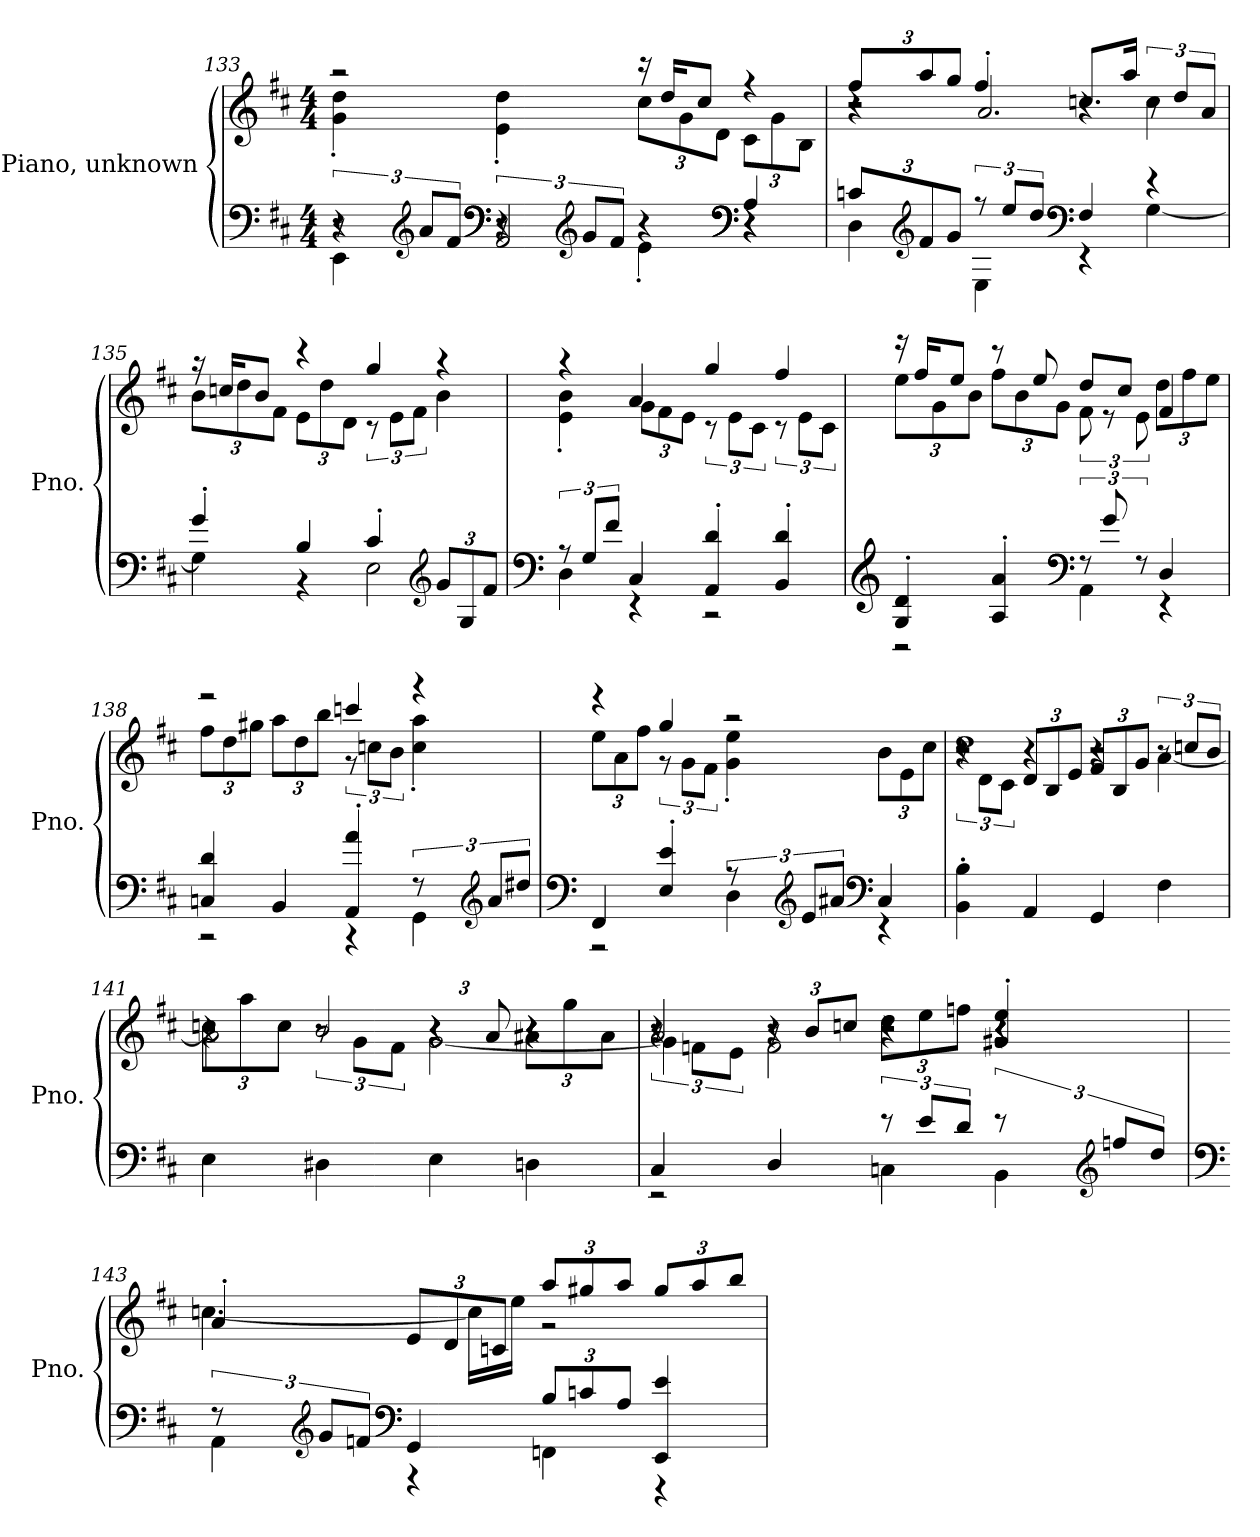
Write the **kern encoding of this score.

**kern	**kern
*part1	*part1
*staff2	*staff1
*I"Piano, unknown	*
*I'Pno.	*
*clefF4	*clefG2
*k[f#c#]	*k[f#c#]
*M4/4	*M4/4
=133	=133
*^	*^
*	*^	*	*
12r	4EE\	4r	2r	4g\' 4dd\'
*clefG2	*	*	*	*
12a/L	.	.	.	.
12f#/J	.	.	.	.
*clefF4	*	*	*	*
12r	4r	2AA/	.	4e\' 4dd\'
*clefG2	*	*	*	*
12g/L	.	.	.	.
12f#/J	.	.	.	.
*	*	*	*	*Xbrackettup
4r	4e'\	.	16r	12cc#\L
.	.	.	16dd/KL	.
.	.	.	.	12g\
.	.	.	8cc#/J	.
.	.	.	.	12d\J
*clefF4	*	*	*	*
4A/	4r	4r	4r	12c#\L
.	.	.	.	12g\
.	.	.	.	12B\J
*v	*v	*v	*	*
*	*v	*v
!!LO:PB:g=z
=134	=134
*Xbrackettup	*
*^	*^
*	*	*	*^
12cn/L	4D\	12ff#/L	2r	4r
*clefG2	*	*	*	*
12f#/	.	12aa/	.	.
12g/J	.	12gg/J	.	.
*brackettup	*	*	*	*
12r	4E\	4ff#'/	.	2.a/
12ee/L	.	.	.	.
12dd/J	.	.	.	.
*clefF4	*	*	*	*
4F#/	4r	8.ccn/L	4r	.
.	.	16aa/Jk	.	.
*	*	*brackettup	*	*
4r	[4G\	12r	4cc\	.
.	.	12dd/L	.	.
.	.	12a/J	.	.
*	*	*	*v	*v
=135	=135	=135	=135
*	*	*	*Xbrackettup
4g'/	4G\]	16r	12b\L
.	.	16ccn/KL	.
.	.	.	12dd\
.	.	8b/J	.
.	.	.	12f#\J
4B/	4r	4r	12e\L
.	.	.	12dd\
.	.	.	12d\J
*	*	*	*brackettup
4c#'/	2E\	4gg/	12r
.	.	.	12e\L
.	.	.	12f#\J
*clefG2	*	*	*
*Xbrackettup	*	*	*
12g/L	.	4r	4b\
12G/	.	.	.
12f#/J	.	.	.
!!LO:LB:g=z	!!
=136	=136	=136	=136
*clefF4	*	*	*
*brackettup	*	*	*
12r	4D\	4r	4e\' 4b\'
12G/L	.	.	.
12f#/J	.	.	.
*	*	*	*Xbrackettup
4C#/	4r	4a/	12g\L
.	.	.	12f#\
.	.	.	12e\J
*	*	*	*brackettup
4AA/' 4d/'	2r	4gg/	12r
.	.	.	12e\L
.	.	.	12c#\J
4BB/' 4d/'	.	4ff#/	12r
.	.	.	12e\L
.	.	.	12c#\J
=137	=137	=137	=137
*clefG2	*	*	*
*	*	*	*Xbrackettup
4G/' 4d/'	2r	16r	12ee\L
.	.	16ff#/KL	.
.	.	.	12g\
.	.	8ee/J	.
.	.	.	12b\J
4A/' 4a/'	.	8r	12ff#\L
.	.	.	12b\
.	.	8ee/	.
.	.	.	12g\J
*clefF4	*	*	*
*	*	*	*brackettup
12r	4AA\	8dd/L	12f#\
12g/	.	.	12r
.	.	8cc#/J	.
12r	.	.	12e\
*	*	*	*Xbrackettup
4D/	4r	4f#/	12dd\L
.	.	.	12ff#\
.	.	.	12ee\J
!!LO:LB:g=z	!!
=138	=138	=138	=138
4Cn/ 4d/	2r	2r	12ff#\L
.	.	.	12dd\
.	.	.	12gg#X\J
4BB/	.	.	12aa\L
.	.	.	12dd\
.	.	.	12bb\J
*	*	*	*brackettup
4AA/' 4a/'	4r	4cccn/	12r
.	.	.	12ccn\L
.	.	.	12b\J
12r	4GG\	4r	4cc\' 4aa\'
*clefG2	*	*	*
12a/L	.	.	.
12dd#X/J	.	.	.
=139	=139	=139	=139
*clefF4	*	*	*
*	*	*	*Xbrackettup
4FF#/	2r	4r	12ee\L
.	.	.	12a\
.	.	.	12ff#\J
*	*	*	*brackettup
4E/' 4e/'	.	4gg/	12r
.	.	.	12g\L
.	.	.	12f#\J
12r	4D\	2r	4g\' 4ee\'
*clefG2	*	*	*
12e/L	.	.	.
12a#X/J	.	.	.
*clefF4	*	*	*
*	*	*	*Xbrackettup
4C#/	4r	.	12b\L
.	.	.	12e\
.	.	.	12cc#\J
*v	*v	*	*
!!LO:LB:g=z
=140	=140	=140
*	*	*brackettup
*	*^	*^
4BB\' 4B\'	1dd	12r	4r	2r
.	.	12d\L	.	.
.	.	12c#\J	.	.
*	*	*	*Xbrackettup	*
4AA/	.	4r	12d/L	.
.	.	.	12B/	.
.	.	.	12e/J	.
4GG/	.	2r	12f#/L	4r
.	.	.	12B/	.
.	.	.	12g/J	.
*	*	*	*brackettup	*
4F#\	.	.	12r	[4a\
.	.	.	12ccn/L	.
.	.	.	12b/J	.
=141	=141	=141	=141	=141
*	*	*Xbrackettup	*	*
4E\	4r	12ccn\L	2r	2a\]
.	.	12aa\	.	.
.	.	12cc\J	.	.
*	*	*brackettup	*	*
4D#X\	2b/	12r	.	.
.	.	12g\L	.	.
.	.	12f#\J	.	.
4E\	.	4r	6r	[2g\
.	.	.	12a/	.
*	*	*Xbrackettup	*	*
4Dn\	4r	12a#X\L	4r	.
.	.	12gg\	.	.
.	.	12a#\J	.	.
=142	=142	=142	=142	=142
*^	*	*	*	*
*	*	*	*brackettup	*	*
4C#/	2r	2a/	12r	4r	4g\]
.	.	.	12fn\L	.	.
.	.	.	12e\J	.	.
4D/	.	.	4r	12r	2f\
.	.	.	.	12b/L	.
.	.	.	.	12ccn/J	.
*	*	*	*Xbrackettup	*	*
12r	4Cn\	2r	12dd\L	4r	.
12e/L	.	.	12ee\	.	.
12d/J	.	.	12ffn\J	.	.
12r	4BB\	.	4r	4g#X/' 4ee/'	4r
*clefG2	*	*	*	*	*
12ffn/L	.	.	.	.	.
12dd/J	.	.	.	.	.
*	*	*v	*v	*v	*v
!!LO:LB:g=z
=143	=143	=143
*clefF4	*	*
*	*	*^
12r	4AA\	4a'/	[4.ccn\
*clefG2	*	*	*
12g/L	.	.	.
12fn/J	.	.	.
*clefF4	*	*	*
4GG/	4r	12e/L	.
.	.	12d/	.
.	.	.	16cc\LL]
.	.	12cn/J	.
.	.	.	16ee\JJ
*Xbrackettup	*	*	*
12B/L	4FFn\	12aa/L	2r
12cn/	.	12gg#X/	.
12A/J	.	12aa/J	.
4EE/ 4e/	4r	12gg#/L	.
.	.	12aa/	.
.	.	12bb/J	.
*v	*v	*	*
*	*v	*v
=	=
*-	*-
